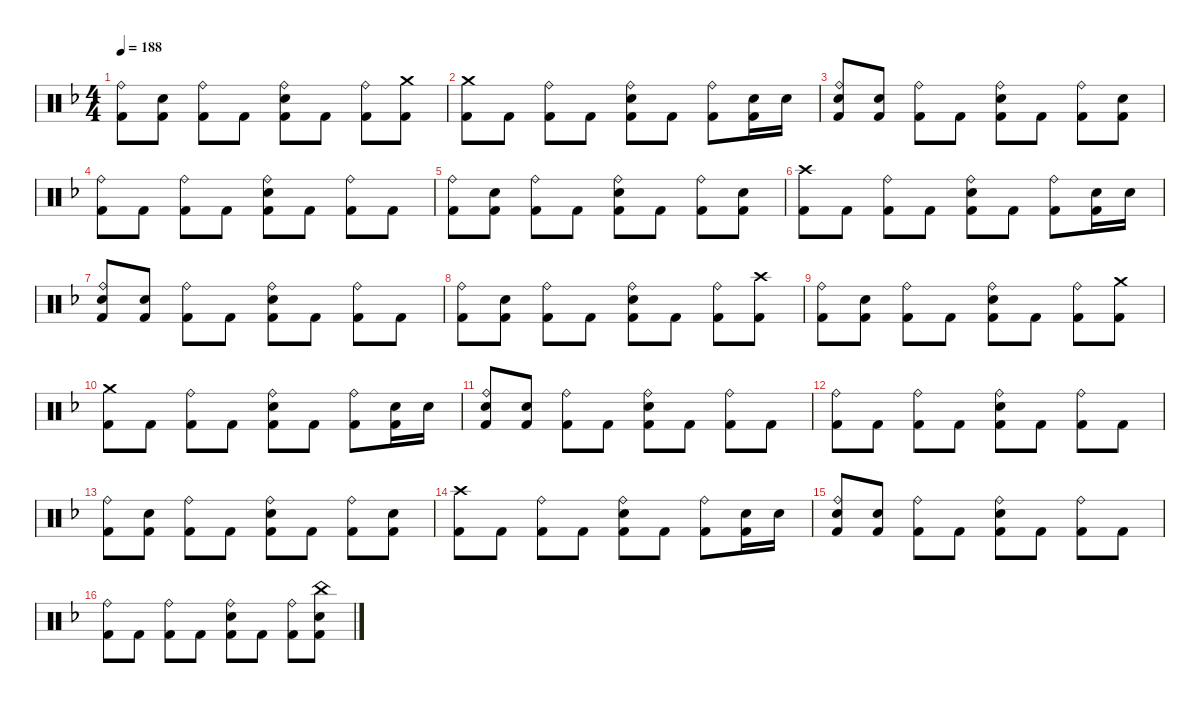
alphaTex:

\defaultSystemsLayout 4
\hideDynamics
\bracketExtendMode nobrackets
\singleTrackTrackNamePolicy hidden
\multiTrackTrackNamePolicy hidden
\firstSystemTrackNameMode fullname
\firstSystemTrackNameOrientation horizontal
\otherSystemsTrackNameOrientation horizontal
\track ("Martin Lopez" "drm.") {defaultSystemsLayout 4 instrument percussion}
\staff {score}
\articulation defaults
\ts (4 4)
\tempo 188
\clef neutral
\ks dminor
("Ride (bell)"{acc forcenatural} "Kick (hit) 2"{acc forcenatural}).8{dy f beam Down} ("Snare (hit) 2"{acc forcenatural} "Kick (hit) 2"{acc forcenatural}).8{beam Down} ("Ride (bell)"{acc forcenatural} "Kick (hit) 2"{acc forcenatural}).8{dy mf beam Down} "Kick (hit) 2"{acc forcenatural}.8{dy f beam Down} ("Ride (bell)"{acc forcenatural} "Snare (hit) 2"{acc forcenatural} "Kick (hit) 2"{acc forcenatural}).8{beam Down} "Kick (hit) 2"{acc forcenatural}.8{beam Down} ("Ride (bell)"{acc forcenatural} "Kick (hit) 2"{acc forcenatural}).8{dy mf beam Down} ("Crash medium (hit)"{acc forcenatural} "Kick (hit) 2"{acc forcenatural}).8{beam Down} |
("Crash medium (hit)"{acc forcenatural} "Kick (hit) 2"{acc forcenatural}).8{beam Down} "Kick (hit) 2"{acc forcenatural}.8{dy f beam Down} ("Ride (bell)"{acc forcenatural} "Kick (hit) 2"{acc forcenatural}).8{dy mp beam Down} "Kick (hit) 2"{acc forcenatural}.8{dy f beam Down} ("Ride (bell)"{acc forcenatural} "Snare (hit) 2"{acc forcenatural} "Kick (hit) 2"{acc forcenatural}).8{beam Down} "Kick (hit) 2"{acc forcenatural}.8{beam Down} ("Ride (bell)"{acc forcenatural} "Kick (hit) 2"{acc forcenatural}).8{dy mp beam Down} ("Snare (hit) 2"{acc forcenatural} "Kick (hit) 2"{acc forcenatural}).16{beam Down} "Snare (hit) 2"{acc forcenatural}.16{beam Down} |
("Ride (bell)"{acc forcenatural} "Snare (hit) 2"{acc forcenatural} "Kick (hit) 2"{acc forcenatural}).8{dy f beam Up} ("Snare (hit) 2"{acc forcenatural} "Kick (hit) 2"{acc forcenatural}).8{beam Up} ("Ride (bell)"{acc forcenatural} "Kick (hit) 2"{acc forcenatural}).8{dy mp beam Down} "Kick (hit) 2"{acc forcenatural}.8{dy f beam Down} ("Ride (bell)"{acc forcenatural} "Snare (hit) 2"{acc forcenatural} "Kick (hit) 2"{acc forcenatural}).8{beam Down} "Kick (hit) 2"{acc forcenatural}.8{beam Down} ("Ride (bell)"{acc forcenatural} "Kick (hit) 2"{acc forcenatural}).8{dy mp beam Down} ("Snare (hit) 2"{acc forcenatural} "Kick (hit) 2"{acc forcenatural}).8{dy f beam Down} |
("Ride (bell)"{acc forcenatural} "Kick (hit) 2"{acc forcenatural}).8{beam Down} "Kick (hit) 2"{acc forcenatural}.8{beam Down} ("Ride (bell)"{acc forcenatural} "Kick (hit) 2"{acc forcenatural}).8{dy mf beam Down} "Kick (hit) 2"{acc forcenatural}.8{dy f beam Down} ("Ride (bell)"{acc forcenatural} "Snare (hit) 2"{acc forcenatural} "Kick (hit) 2"{acc forcenatural}).8{beam Down} "Kick (hit) 2"{acc forcenatural}.8{beam Down} ("Ride (bell)"{acc forcenatural} "Kick (hit) 2"{acc forcenatural}).8{dy mf beam Down} "Kick (hit) 2"{acc forcenatural}.8{dy f beam Down} |
("Ride (bell)"{acc forcenatural} "Kick (hit) 2"{acc forcenatural}).8{beam Down} ("Snare (hit) 2"{acc forcenatural} "Kick (hit) 2"{acc forcenatural}).8{beam Down} ("Ride (bell)"{acc forcenatural} "Kick (hit) 2"{acc forcenatural}).8{dy mf beam Down} "Kick (hit) 2"{acc forcenatural}.8{dy f beam Down} ("Ride (bell)"{acc forcenatural} "Snare (hit) 2"{acc forcenatural} "Kick (hit) 2"{acc forcenatural}).8{beam Down} "Kick (hit) 2"{acc forcenatural}.8{beam Down} ("Ride (bell)"{acc forcenatural} "Kick (hit) 2"{acc forcenatural}).8{dy mf beam Down} ("Snare (hit) 2"{acc forcenatural} "Kick (hit) 2"{acc forcenatural}).8{dy f beam Down} |
("Crash high (hit)"{acc forcenatural} "Kick (hit) 2"{acc forcenatural}).8{beam Down} "Kick (hit) 2"{acc forcenatural}.8{beam Down} ("Ride (bell)"{acc forcenatural} "Kick (hit) 2"{acc forcenatural}).8{dy mp beam Down} "Kick (hit) 2"{acc forcenatural}.8{dy f beam Down} ("Ride (bell)"{acc forcenatural} "Snare (hit) 2"{acc forcenatural} "Kick (hit) 2"{acc forcenatural}).8{beam Down} "Kick (hit) 2"{acc forcenatural}.8{beam Down} ("Ride (bell)"{acc forcenatural} "Kick (hit) 2"{acc forcenatural}).8{dy mp beam Down} ("Snare (hit) 2"{acc forcenatural} "Kick (hit) 2"{acc forcenatural}).16{beam Down} "Snare (hit) 2"{acc forcenatural}.16{beam Down} |
("Ride (bell)"{acc forcenatural} "Snare (hit) 2"{acc forcenatural} "Kick (hit) 2"{acc forcenatural}).8{dy f beam Up} ("Snare (hit) 2"{acc forcenatural} "Kick (hit) 2"{acc forcenatural}).8{beam Up} ("Ride (bell)"{acc forcenatural} "Kick (hit) 2"{acc forcenatural}).8{dy mp beam Down} "Kick (hit) 2"{acc forcenatural}.8{dy f beam Down} ("Ride (bell)"{acc forcenatural} "Snare (hit) 2"{acc forcenatural} "Kick (hit) 2"{acc forcenatural}).8{beam Down} "Kick (hit) 2"{acc forcenatural}.8{beam Down} ("Ride (bell)"{acc forcenatural} "Kick (hit) 2"{acc forcenatural}).8{dy mp beam Down} "Kick (hit) 2"{acc forcenatural}.8{dy f beam Down} |
("Ride (bell)"{acc forcenatural} "Kick (hit) 2"{acc forcenatural}).8{beam Down} ("Snare (hit) 2"{acc forcenatural} "Kick (hit) 2"{acc forcenatural}).8{dy mf beam Down} ("Ride (bell)"{acc forcenatural} "Kick (hit) 2"{acc forcenatural}).8{beam Down} "Kick (hit) 2"{acc forcenatural}.8{dy f beam Down} ("Ride (bell)"{acc forcenatural} "Snare (hit) 2"{acc forcenatural} "Kick (hit) 2"{acc forcenatural}).8{beam Down} "Kick (hit) 2"{acc forcenatural}.8{beam Down} ("Ride (bell)"{acc forcenatural} "Kick (hit) 2"{acc forcenatural}).8{dy mf beam Down} ("Crash high (hit)"{acc forcenatural} "Kick (hit) 2"{acc forcenatural}).8{beam Down} |
("Ride (bell)"{acc forcenatural} "Kick (hit) 2"{acc forcenatural}).8{dy f beam Down} ("Snare (hit) 2"{acc forcenatural} "Kick (hit) 2"{acc forcenatural}).8{beam Down} ("Ride (bell)"{acc forcenatural} "Kick (hit) 2"{acc forcenatural}).8{dy mf beam Down} "Kick (hit) 2"{acc forcenatural}.8{dy f beam Down} ("Ride (bell)"{acc forcenatural} "Snare (hit) 2"{acc forcenatural} "Kick (hit) 2"{acc forcenatural}).8{beam Down} "Kick (hit) 2"{acc forcenatural}.8{beam Down} ("Ride (bell)"{acc forcenatural} "Kick (hit) 2"{acc forcenatural}).8{dy mf beam Down} ("Crash medium (hit)"{acc forcenatural} "Kick (hit) 2"{acc forcenatural}).8{beam Down} |
("Crash medium (hit)"{acc forcenatural} "Kick (hit) 2"{acc forcenatural}).8{beam Down} "Kick (hit) 2"{acc forcenatural}.8{dy f beam Down} ("Ride (bell)"{acc forcenatural} "Kick (hit) 2"{acc forcenatural}).8{dy mp beam Down} "Kick (hit) 2"{acc forcenatural}.8{dy f beam Down} ("Ride (bell)"{acc forcenatural} "Snare (hit) 2"{acc forcenatural} "Kick (hit) 2"{acc forcenatural}).8{beam Down} "Kick (hit) 2"{acc forcenatural}.8{beam Down} ("Ride (bell)"{acc forcenatural} "Kick (hit) 2"{acc forcenatural}).8{dy mp beam Down} ("Snare (hit) 2"{acc forcenatural} "Kick (hit) 2"{acc forcenatural}).16{beam Down} "Snare (hit) 2"{acc forcenatural}.16{beam Down} |
("Ride (bell)"{acc forcenatural} "Snare (hit) 2"{acc forcenatural} "Kick (hit) 2"{acc forcenatural}).8{dy f beam Up} ("Snare (hit) 2"{acc forcenatural} "Kick (hit) 2"{acc forcenatural}).8{beam Up} ("Ride (bell)"{acc forcenatural} "Kick (hit) 2"{acc forcenatural}).8{dy mp beam Down} "Kick (hit) 2"{acc forcenatural}.8{dy f beam Down} ("Ride (bell)"{acc forcenatural} "Snare (hit) 2"{acc forcenatural} "Kick (hit) 2"{acc forcenatural}).8{beam Down} "Kick (hit) 2"{acc forcenatural}.8{beam Down} ("Ride (bell)"{acc forcenatural} "Kick (hit) 2"{acc forcenatural}).8{dy mp beam Down} "Kick (hit) 2"{acc forcenatural}.8{dy f beam Down} |
("Ride (bell)"{acc forcenatural} "Kick (hit) 2"{acc forcenatural}).8{beam Down} "Kick (hit) 2"{acc forcenatural}.8{beam Down} ("Ride (bell)"{acc forcenatural} "Kick (hit) 2"{acc forcenatural}).8{dy mf beam Down} "Kick (hit) 2"{acc forcenatural}.8{dy f beam Down} ("Ride (bell)"{acc forcenatural} "Snare (hit) 2"{acc forcenatural} "Kick (hit) 2"{acc forcenatural}).8{beam Down} "Kick (hit) 2"{acc forcenatural}.8{beam Down} ("Ride (bell)"{acc forcenatural} "Kick (hit) 2"{acc forcenatural}).8{dy mf beam Down} "Kick (hit) 2"{acc forcenatural}.8{dy f beam Down} |
("Ride (bell)"{acc forcenatural} "Kick (hit) 2"{acc forcenatural}).8{beam Down} ("Snare (hit) 2"{acc forcenatural} "Kick (hit) 2"{acc forcenatural}).8{beam Down} ("Ride (bell)"{acc forcenatural} "Kick (hit) 2"{acc forcenatural}).8{dy mf beam Down} "Kick (hit) 2"{acc forcenatural}.8{dy f beam Down} ("Ride (bell)"{acc forcenatural} "Snare (hit) 2"{acc forcenatural} "Kick (hit) 2"{acc forcenatural}).8{beam Down} "Kick (hit) 2"{acc forcenatural}.8{beam Down} ("Ride (bell)"{acc forcenatural} "Kick (hit) 2"{acc forcenatural}).8{dy mf beam Down} ("Snare (hit) 2"{acc forcenatural} "Kick (hit) 2"{acc forcenatural}).8{dy f beam Down} |
("Crash high (hit)"{acc forcenatural} "Kick (hit) 2"{acc forcenatural}).8{dy mf beam Down} "Kick (hit) 2"{acc forcenatural}.8{dy f beam Down} ("Ride (bell)"{acc forcenatural} "Kick (hit) 2"{acc forcenatural}).8{dy mp beam Down} "Kick (hit) 2"{acc forcenatural}.8{dy f beam Down} ("Ride (bell)"{acc forcenatural} "Snare (hit) 2"{acc forcenatural} "Kick (hit) 2"{acc forcenatural}).8{beam Down} "Kick (hit) 2"{acc forcenatural}.8{beam Down} ("Ride (bell)"{acc forcenatural} "Kick (hit) 2"{acc forcenatural}).8{dy mp beam Down} ("Snare (hit) 2"{acc forcenatural} "Kick (hit) 2"{acc forcenatural}).16{beam Down} "Snare (hit) 2"{acc forcenatural}.16{beam Down} |
("Ride (bell)"{acc forcenatural} "Snare (hit) 2"{acc forcenatural} "Kick (hit) 2"{acc forcenatural}).8{dy f beam Up} ("Snare (hit) 2"{acc forcenatural} "Kick (hit) 2"{acc forcenatural}).8{beam Up} ("Ride (bell)"{acc forcenatural} "Kick (hit) 2"{acc forcenatural}).8{dy mp beam Down} "Kick (hit) 2"{acc forcenatural}.8{dy f beam Down} ("Ride (bell)"{acc forcenatural} "Snare (hit) 2"{acc forcenatural} "Kick (hit) 2"{acc forcenatural}).8{beam Down} "Kick (hit) 2"{acc forcenatural}.8{beam Down} ("Ride (bell)"{acc forcenatural} "Kick (hit) 2"{acc forcenatural}).8{dy mp beam Down} "Kick (hit) 2"{acc forcenatural}.8{dy f beam Down} |
("Ride (bell)"{acc forcenatural} "Kick (hit) 2"{acc forcenatural}).8{beam Down} "Kick (hit) 2"{acc forcenatural}.8{beam Down} ("Ride (bell)"{acc forcenatural} "Kick (hit) 2"{acc forcenatural}).8{dy mf beam Down} "Kick (hit) 2"{acc forcenatural}.8{dy f beam Down} ("Ride (bell)"{acc forcenatural} "Snare (hit) 2"{acc forcenatural} "Kick (hit) 2"{acc forcenatural}).8{beam Down} "Kick (hit) 2"{acc forcenatural}.8{beam Down} ("Ride (bell)"{acc forcenatural} "Kick (hit) 2"{acc forcenatural}).8{dy mf beam Down} ("China (hit)"{acc forcenatural} "Snare (hit) 2"{acc forcenatural} "Kick (hit) 2"{acc forcenatural}).8{beam Down}
